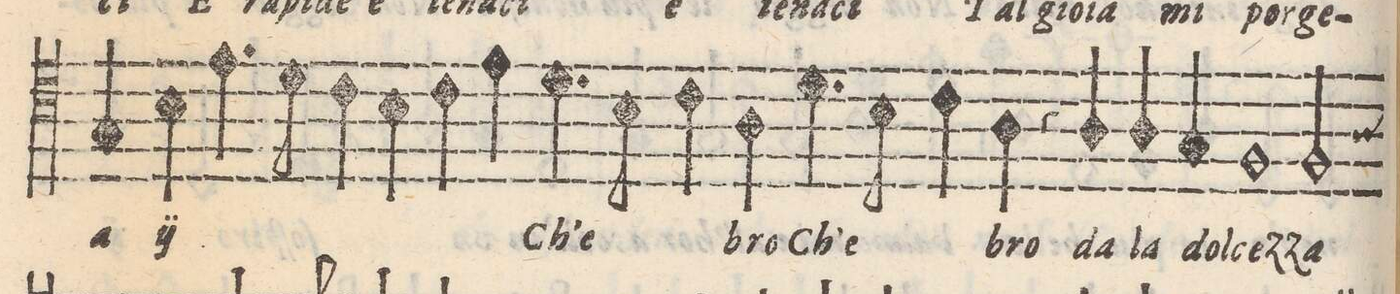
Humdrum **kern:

**kern	**text
*I"Tenore	*
*clefC4	*
*k[]	*
*M2/1	*
4G/	-a
4B\	/Tal
4.e\	gio-
8d\	-ia
4c\	mi
4B\	por-
=20-	=20-
4c\	-ge-
4e\	-a/
4.d\	Ch'e
8B\	.
4c\	.
4A\	bro
4.d\	Ch'e
8B\	.
=21-	=21-
4c\	.
4A\	bro
4r	.
4A/	da
4A/	la
4G/	dol-
1F/	-cez-
=22-	=22-
2F/	-za
*-	*-
